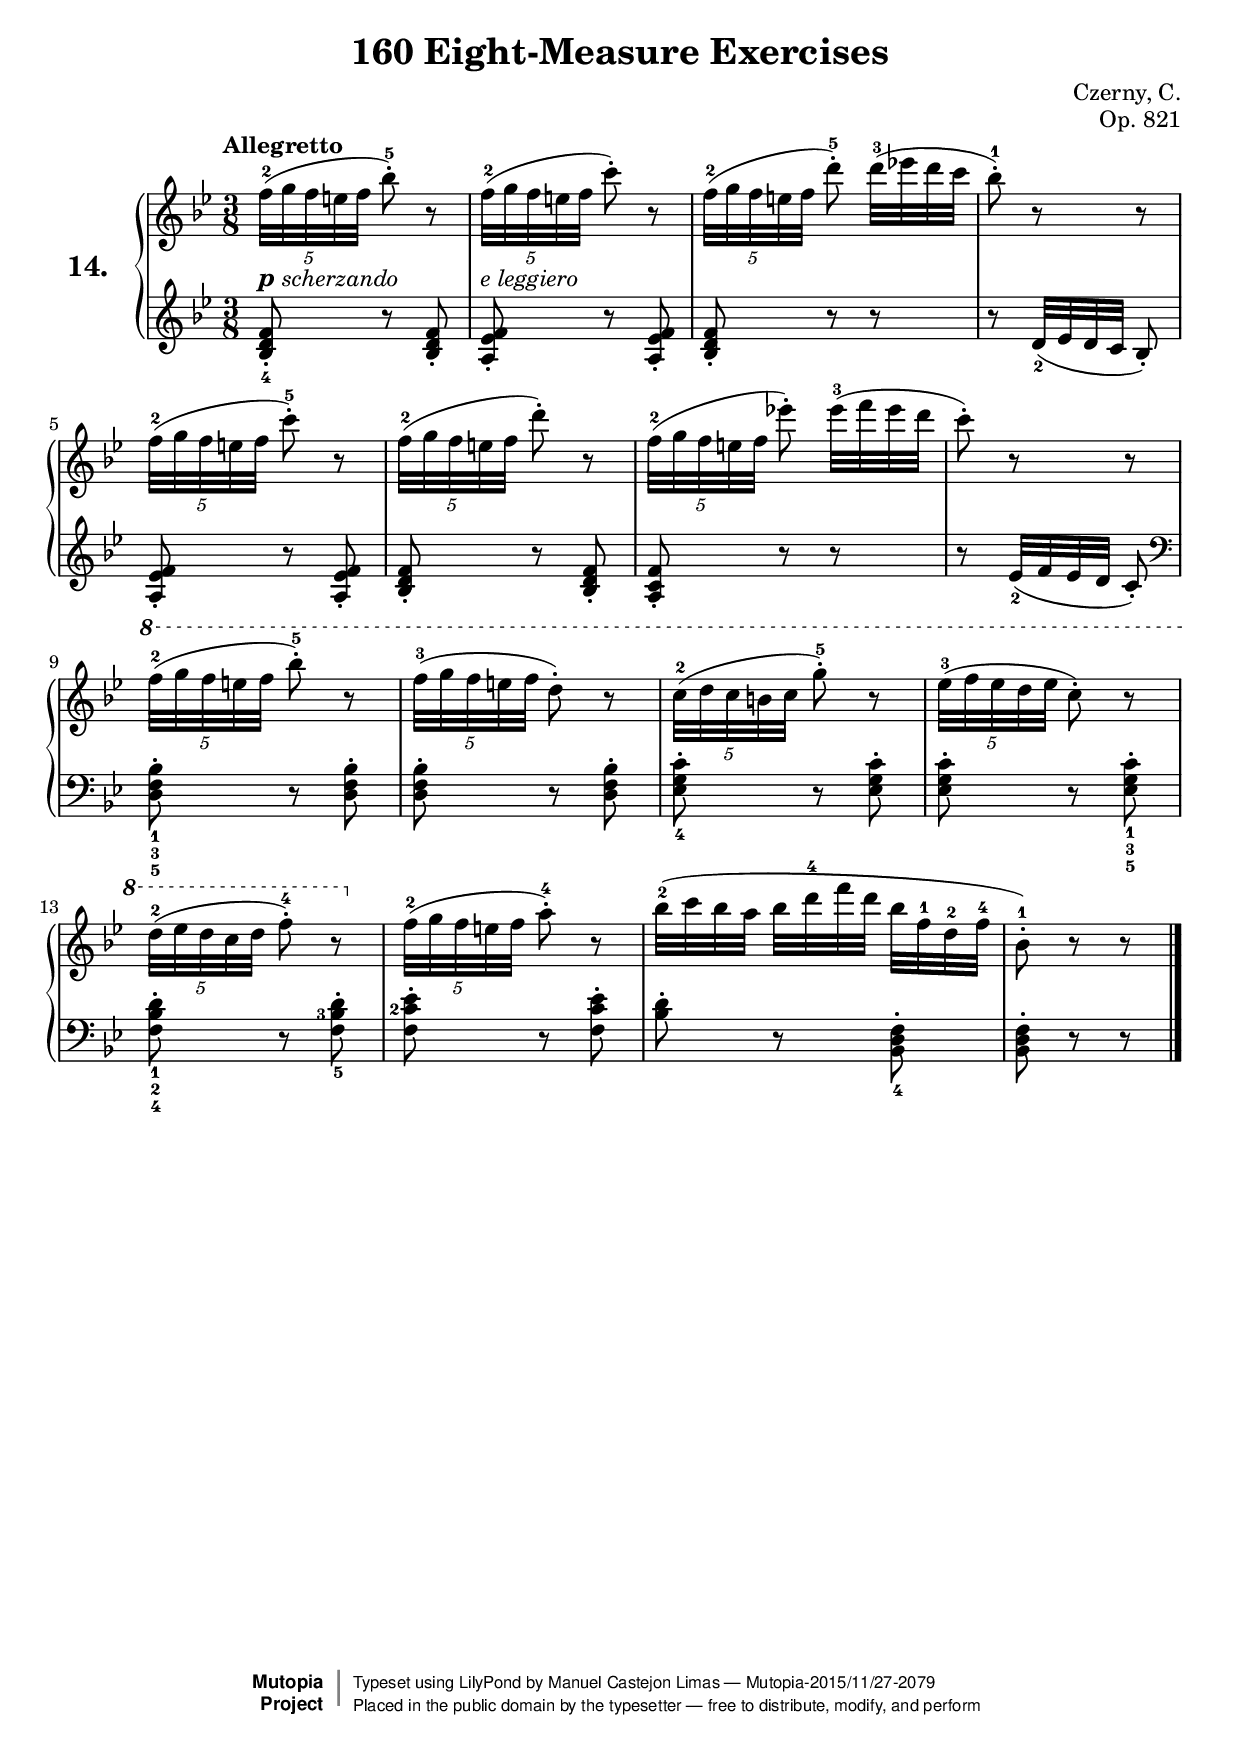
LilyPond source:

\version "2.18.2"
\language "english"

\header {
    composer	        =       "Czerny, C."
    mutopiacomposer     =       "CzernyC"

    title	            =	"160 Eight-Measure Exercises"
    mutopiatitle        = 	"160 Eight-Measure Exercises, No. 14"

    opus	            =	"Op. 821"
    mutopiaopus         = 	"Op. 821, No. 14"
    
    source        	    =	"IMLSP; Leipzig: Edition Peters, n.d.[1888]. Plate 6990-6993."
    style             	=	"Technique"
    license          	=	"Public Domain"
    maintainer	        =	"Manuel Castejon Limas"
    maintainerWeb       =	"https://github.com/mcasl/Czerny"
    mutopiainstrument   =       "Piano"

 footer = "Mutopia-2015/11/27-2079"
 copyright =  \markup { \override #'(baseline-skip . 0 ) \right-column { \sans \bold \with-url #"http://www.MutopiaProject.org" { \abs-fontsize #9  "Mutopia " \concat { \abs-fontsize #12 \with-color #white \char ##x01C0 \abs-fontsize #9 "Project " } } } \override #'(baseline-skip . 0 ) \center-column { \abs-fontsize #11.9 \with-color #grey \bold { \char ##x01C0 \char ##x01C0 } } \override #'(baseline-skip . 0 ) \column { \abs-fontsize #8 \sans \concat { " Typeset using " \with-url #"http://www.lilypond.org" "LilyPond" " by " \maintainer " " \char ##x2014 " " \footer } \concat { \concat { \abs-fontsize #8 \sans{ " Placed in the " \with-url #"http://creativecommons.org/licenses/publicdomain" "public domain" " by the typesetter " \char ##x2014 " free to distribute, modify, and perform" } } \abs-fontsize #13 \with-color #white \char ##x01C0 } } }
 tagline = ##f
}


%--------Definitions
exerciseNumber = "14."

mbreak = {  }
upperStaff =   { \tempo "Allegretto"
\clef treble \key bf \major \time 3/8 

\times 4/5 { f''32^2[ ( g''  f''  e''  f'']} bf''8^.^5 ) r8    | % 1

\times 4/5 { f''32^2[ ( g''  f''  e''  f'']} c'''8^. ) r8      | % 2

\times 4/5 { f''32^2[ ( g''  f''  e''  f'']} d'''8^.^5 )      
d'''32^3([ ef'''! d''' c''']                                   | % 3

bf''8^.^1) r8 r8                                               | % 4

\times 4/5 { f''32^2[ ( g''  f''  e''  f'']} c'''8^.^5 ) r8    | % 5

\times 4/5 { f''32^2[ ( g''  f''  e''  f'']} d'''8^. ) r8      | % 6

\times 4/5 { f''32^2[ ( g''  f''  e''  f'']} ef'''!8^. ) 
ef'''32^3([ f''' ef''' d''']                                   | % 7                                 

c'''8^.) r8 r8                                                 | % 8

\ottava 1 \times 4/5 { f'''32^2[ ( g'''
                       f'''  e'''  f''']} bf'''8^.^5 ) r8      | % 9

\times 4/5 { f'''32^3[ ( g''' f'''  e'''
             f''']} d'''8^. ) r8                               | % 10

\times 4/5 { c'''32^2[ ( d''' c'''  b''!
             c''']} g'''8^.^5 ) r8                             | % 11

\times 4/5 { ef'''32^3[ ( f''' ef'''  d'''
             ef''']} c'''8^. ) r8                              | % 12

\times 4/5 { d'''32^2[ ( ef''' d'''  c'''
             d''']} f'''8^.^4 ) r8     \ottava 0               | % 13

\times 4/5 { f''32^2[ ( g''  f''  e''  f'']} a''8^.^4 ) r8     | % 14


bf''32^2 [( c'''  bf''  a'']  bf''[ 
d'''^4 f''' d'''] bf'' f''^ 1 d''^2 f''^4                      | % 15

bf'8^.^1) r8 r8                                                | % 16
\bar "|." 

}

lowerStaff =  {
\clef treble \key bf \major \time 3/8 
  <bf d' f' >8_._4 r8  <bf d' f' >_.  | % 1
  <a ef' f'>8_. r8 <a ef' f'>8_.      | % 2
  <bf d' f'>8_. r8 r8                 | % 3
  r8 d'32_2 [( ef' d'  c'] bf8_. )    | % 4
<a ef' f'>8_. r8 <a ef' f'>8_.        | % 5 
<bf d' f'>8_. r8 <bf d' f'>8_.        | % 6
<a c' f'>8_. r8 r8                    | % 7
r8 ef'32_2 [( f' ef'  d'] c'8_. )     | % 8
\clef bass
<d f bf>_1_3_5^. r8 <d f bf>^.        | % 9
<d f bf>^. r8 <d f bf>^.              | % 10
<ef g c'>_4^. r8 <ef g c'>^.          | % 11
<ef g c'>^. r8 <ef g c'>^._1_3_5      | % 12
<f bf d'>^._1_2_4 r8                  
\set fingeringOrientations = #'(down left)
<f-5 bf-3 d'>^.                       | % 13
\set fingeringOrientations = #'(left)
<f c'-2 ef'>^. r8 <f c' ef'>^.        | % 14

<bf d'>^. r8 <bf, d f>_4^.            | % 15

<bf, d f>^. r8 r8                     | % 16
\bar "|."
}

%-------Typeset music and generate midi

dynamics = {
  <>-\markup { \italic { \bold \large p scherzando } } s4.  | % 1
  <>-\markup { \italic { e leggiero } } s4.                 | % 2
}

pedal = {
}

\score {
  \new PianoStaff = "PianoStaff_pf" <<
    \set PianoStaff.instrumentName = \markup \huge \bold \exerciseNumber 
    \new Staff    = "Staff_pfUpper" << \upperStaff >>
    \new Dynamics = "Dynamics_pf" \dynamics
    \new Staff    = "Staff_pfLower" << \lowerStaff >>
    \new Dynamics = "pedal" \pedal
  >>
  \layout { }
}

\score {
  \new PianoStaff = "PianoStaff_pf" <<
    \set PianoStaff.midiInstrument = "acoustic grand"
    \new Staff = "Staff_pfUpper" << \upperStaff \dynamics \pedal >>
    \new Staff = "Staff_pfLower" << \lowerStaff \dynamics \pedal >>
  >>
  \midi { \tempo 4 = 110 }
}


